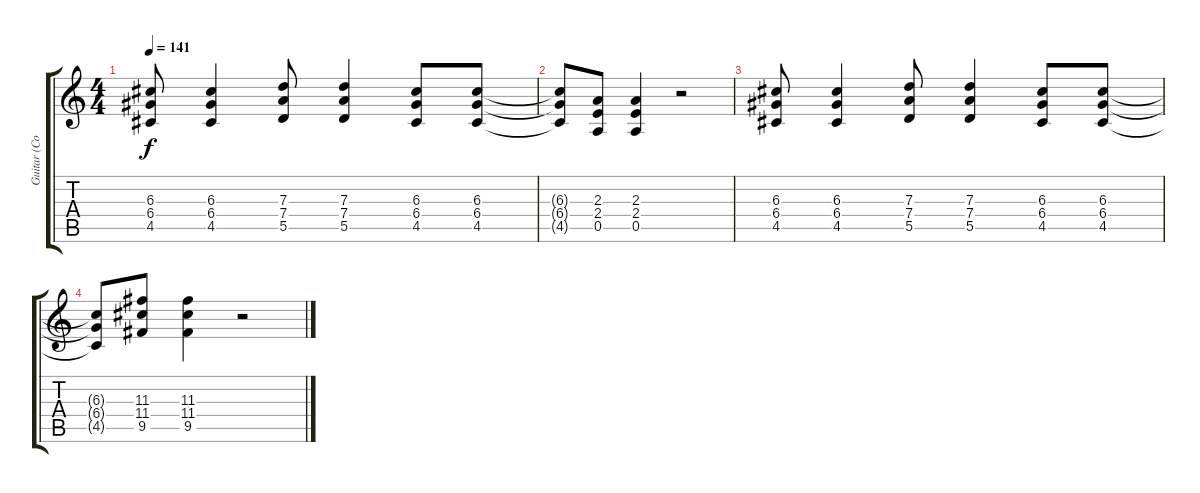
\track ("Guitar (Corin)" "Guitar (Co") {instrument overdrivenguitar}
\staff {score tabs}
\tuning (E4 B3 G3 D3 A2 E2) {hide}
\ts (4 4)
\tempo 141
\clef g2
\ks c
(6.3 6.4 4.5).8{dy f} (6.3 6.4 4.5).4 (7.3 7.4 5.5).8 (7.3 7.4 5.5).4 (6.3 6.4 4.5).8 (6.3 6.4 4.5).8 |
(6.3{t} 6.4{t} 4.5{t}).8 (2.3 2.4 0.5).8 (2.3 2.4 0.5).4 r.2 |
(6.3 6.4 4.5).8 (6.3 6.4 4.5).4 (7.3 7.4 5.5).8 (7.3 7.4 5.5).4 (6.3 6.4 4.5).8 (6.3 6.4 4.5).8 |
(6.3{t} 6.4{t} 4.5{t}).8 (11.3 11.4 9.5).8 (11.3 11.4 9.5).4 r.2
